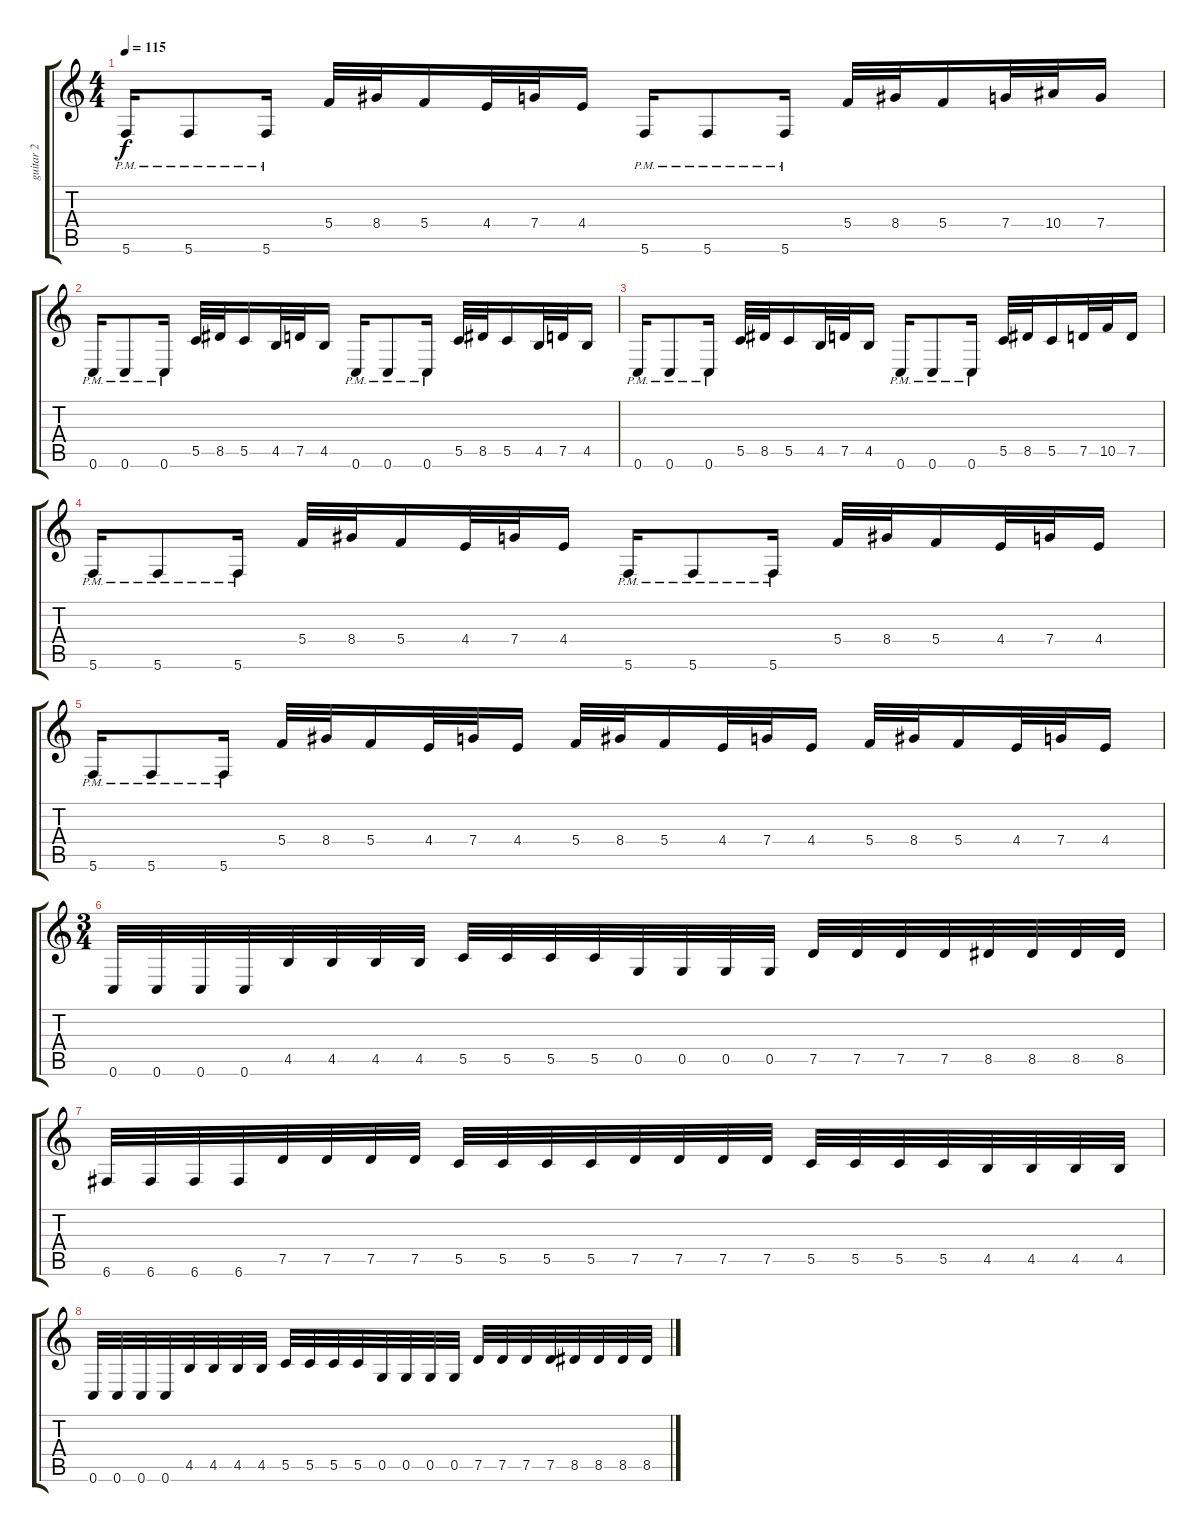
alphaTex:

\track ("guitar 2" "guitar 2") {instrument overdrivenguitar}
\staff {score tabs}
\tuning (D4 A3 F3 C3 G2 C2) {hide}
\ts (4 4)
\tempo 115
\clef g2
\ks c
5.6{pm}.16{dy f} 5.6{pm}.8 5.6{pm}.16 5.4.32 8.4.32 5.4.16 4.4.32 7.4.32 4.4.16 5.6{pm}.16 5.6{pm}.8 5.6{pm}.16 5.4.32 8.4.32 5.4.16 7.4.32 10.4.32 7.4.16 |
0.6{pm}.16 0.6{pm}.8 0.6{pm}.16 5.5.32 8.5.32 5.5.16 4.5.32 7.5.32 4.5.16 0.6{pm}.16 0.6{pm}.8 0.6{pm}.16 5.5.32 8.5.32 5.5.16 4.5.32 7.5.32 4.5.16 |
0.6{pm}.16 0.6{pm}.8 0.6{pm}.16 5.5.32 8.5.32 5.5.16 4.5.32 7.5.32 4.5.16 0.6{pm}.16 0.6{pm}.8 0.6{pm}.16 5.5.32 8.5.32 5.5.16 7.5.32 10.5.32 7.5.16 |
5.6{pm}.16 5.6{pm}.8 5.6{pm}.16 5.4.32 8.4.32 5.4.16 4.4.32 7.4.32 4.4.16 5.6{pm}.16 5.6{pm}.8 5.6{pm}.16 5.4.32 8.4.32 5.4.16 4.4.32 7.4.32 4.4.16 |
5.6{pm}.16 5.6{pm}.8 5.6{pm}.16 5.4.32 8.4.32 5.4.16 4.4.32 7.4.32 4.4.16 5.4.32 8.4.32 5.4.16 4.4.32 7.4.32 4.4.16 5.4.32 8.4.32 5.4.16 4.4.32 7.4.32 4.4.16 |
\ts (3 4)
0.6.32 0.6.32 0.6.32 0.6.32 4.5.32 4.5.32 4.5.32 4.5.32 5.5.32 5.5.32 5.5.32 5.5.32 0.5.32 0.5.32 0.5.32 0.5.32 7.5.32 7.5.32 7.5.32 7.5.32 8.5.32 8.5.32 8.5.32 8.5.32 |
6.6.32 6.6.32 6.6.32 6.6.32 7.5.32 7.5.32 7.5.32 7.5.32 5.5.32 5.5.32 5.5.32 5.5.32 7.5.32 7.5.32 7.5.32 7.5.32 5.5.32 5.5.32 5.5.32 5.5.32 4.5.32 4.5.32 4.5.32 4.5.32 |
0.6.32 0.6.32 0.6.32 0.6.32 4.5.32 4.5.32 4.5.32 4.5.32 5.5.32 5.5.32 5.5.32 5.5.32 0.5.32 0.5.32 0.5.32 0.5.32 7.5.32 7.5.32 7.5.32 7.5.32 8.5.32 8.5.32 8.5.32 8.5.32
